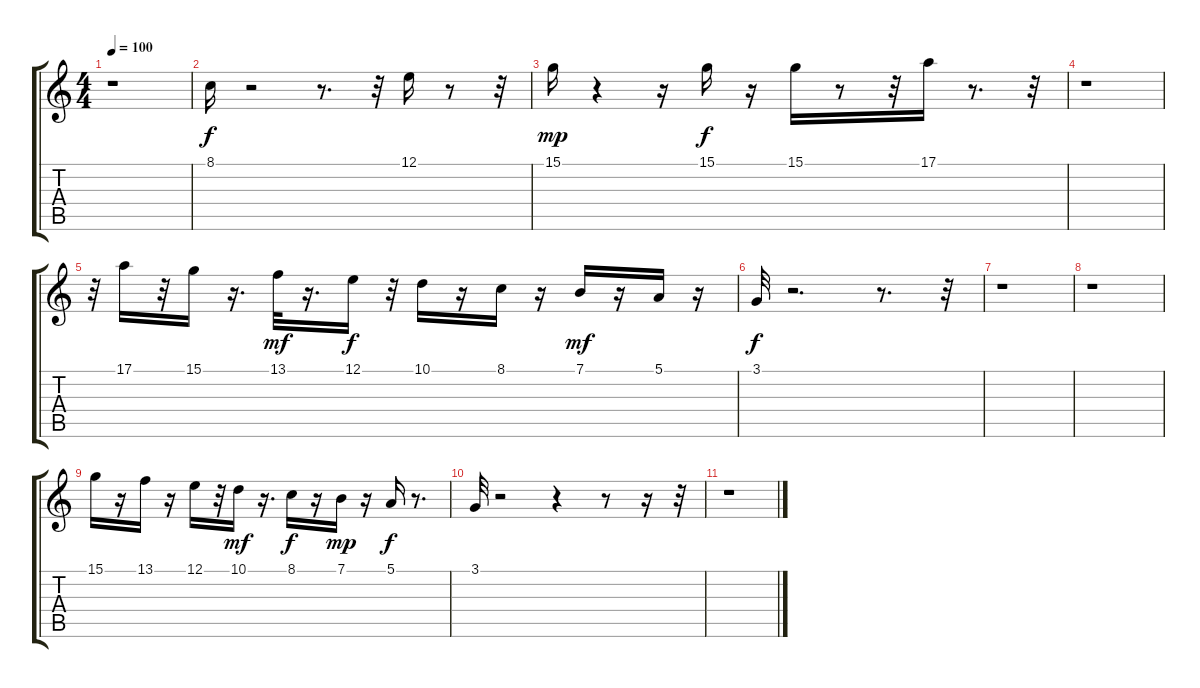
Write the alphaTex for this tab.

\track "" {instrument glockenspiel}
\staff {score tabs}
\tuning (E4 B3 G3 D3 A2 E2) {hide}
\ts (4 4)
\tempo 100
\clef g2
\ks c
r.1{dy f} |
8.1.16 r.2 r.8{d} r.32 12.1.16 r.8 r.32 |
15.1.16{dy mp} r.4 r.16 15.1.16{dy f} r.16 15.1.16 r.8 r.32 17.1.16 r.8{d} r.32 |
r.1 |
r.32 17.1.16 r.32 15.1.16 r.16{d} 13.1.32{dy mf} r.16{d} 12.1.16{dy f} r.32 10.1.16 r.16 8.1.16 r.16 7.1.16{dy mf} r.16 5.1.16 r.16 |
3.1.32{dy f} r.2{d} r.8{d} r.32 |
r.1 |
r.1 |
15.1.16 r.16 13.1.16 r.16 12.1.16 r.32 10.1.16{dy mf} r.16{d} 8.1.16{dy f} r.16 7.1.16{dy mp} r.16 5.1.16{dy f} r.8{d} |
3.1.32 r.2 r.4 r.8 r.16 r.32 |
r.1
